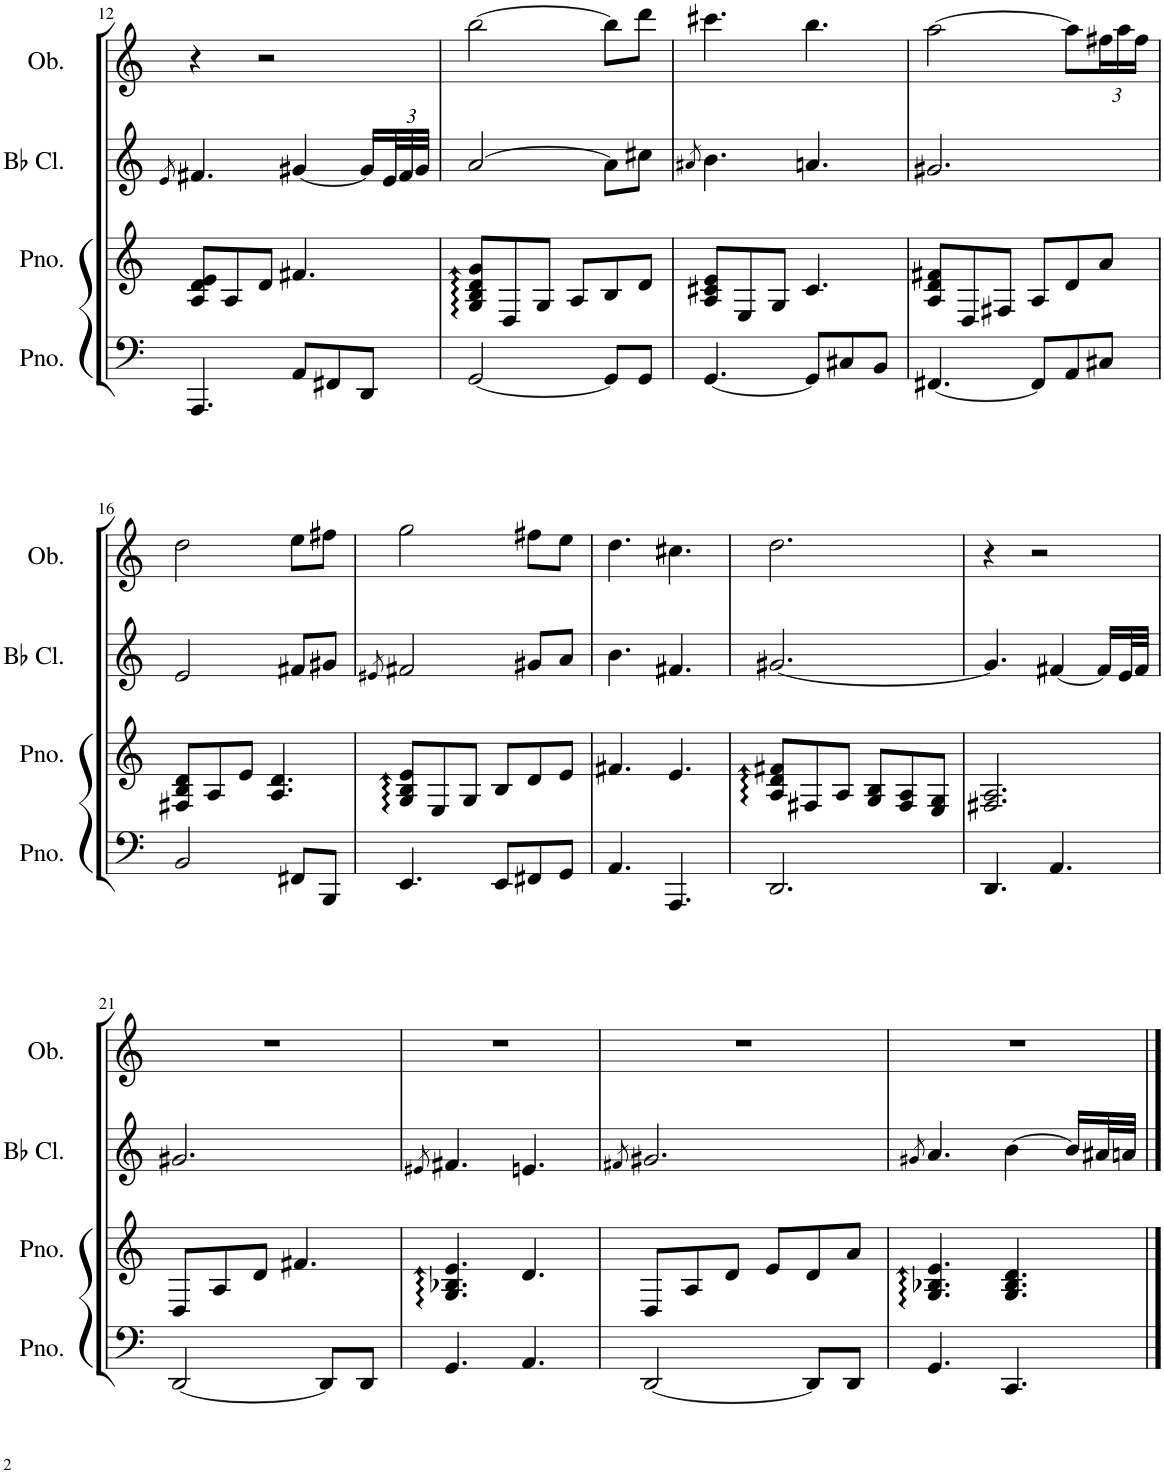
**kern	**kern	**kern	**kern
*part4	*part3	*part2	*part1
*staff4	*staff3	*staff2	*staff1
*I"Piano	*I"Piano	*I"Bb Clarinet	*I"Oboe
*I'Pno.	*I'Pno.	*I'Bb Cl.	*I'Ob.
!!LO:PB:g=z
*clefF4	*clefG2	*clefG2	*clefG2
*	*	*Trd1c2	*
*k[]	*k[]	*k[]	*k[]
*M6/8	*M6/8	*M6/8	*M6/8
=12	=12	=12	=12
.	.	8qe/	.
4.AAA/	8A/ 8d/ 8e/L	4.f#X/	4r
.	8A/	.	.
.	8d/J	.	2r
8AA/L	4.f#X/	[4g#X/	.
8FF#X/	.	.	.
8DD/J	.	16g#/LL]	.
*	*	*Xbrackettup	*
.	.	48e/L	.
.	.	48f#/	.
.	.	48g#/JJJ	.
=13	=13	=13	=13
[2GG/	8G/ 8B/ 8d/ 8g/L	[2a/	[2bb\
.	8D/	.	.
.	8G/J	.	.
.	8A/L	.	.
8GG/L]	8B/	8a\L]	8bb\L]
8GG/J	8d/J	8cc#X\J	8ddd\J
=14	=14	=14	=14
.	.	8qa#X/	.
[4.GG/	8A/ 8c#X/ 8e/L	4.b\	4.ccc#X\
.	8E/	.	.
.	8G/J	.	.
8GG/L]	4.c#/	4.an/	4.bb\
8C#X/	.	.	.
8BB/J	.	.	.
=15	=15	=15	=15
[4.FF#X/	8A/ 8d/ 8f#X/L	2.g#X/	[2aa\
.	8D/	.	.
.	8F#X/J	.	.
8FF#/L]	8A/L	.	.
8AA/	8d/	.	8aa\L]
*	*	*	*Xbrackettup
8C#X/J	8a/J	.	24ff#X\L
.	.	.	24aa\
.	.	.	24ff#\JJ
!!LO:LB:g=z
=16	=16	=16	=16
2BB/	8F#X/ 8B/ 8d/L	2e/	2dd\
.	8A/	.	.
.	8e/J	.	.
.	4.A/ 4.d/	.	.
8FF#X/L	.	8f#X/L	8ee\L
8BBB/J	.	8g#X/J	8ff#X\J
=17	=17	=17	=17
.	.	8qe#X/	.
4.EE/	8G/ 8B/ 8e/L	2f#X/	2gg\
.	8E/	.	.
.	8G/J	.	.
8EE/L	8B/L	.	.
8FF#X/	8d/	8g#X/L	8ff#X\L
8GG/J	8e/J	8a/J	8ee\J
=18	=18	=18	=18
4.AA/	4.f#X/	4.b\	4.dd\
4.AAA/	4.e/	4.f#X/	4.cc#X\
=19	=19	=19	=19
2.DD/	8A/ 8d/ 8f#X/L	[2.g#X/	2.dd\
.	8F#X/	.	.
.	8A/J	.	.
.	8G/ 8B/L	.	.
.	8F#/ 8A/	.	.
.	8E/ 8G/J	.	.
=20	=20	=20	=20
4.DD/	2.F#X/ 2.A/	4.g#/]	4r
.	.	.	2r
4.AA/	.	[4f#X/	.
.	.	16f#/LL]	.
.	.	32e/L	.
.	.	32f#/JJJ	.
!!LO:LB:g=z
=21	=21	=21	=21
[2DD/	8D/L	2.g#X/	2.r
.	8A/	.	.
.	8d/J	.	.
.	4.f#X/	.	.
8DD/L]	.	.	.
8DD/J	.	.	.
=22	=22	=22	=22
.	.	8qe#X/	.
4.GG/	4.G/ 4.B-X/ 4.e/	4.f#X/	2.r
4.AA/	4.d/	4.en/	.
=23	=23	=23	=23
.	.	8qf#X/	.
[2DD/	8D/L	2.g#X/	2.r
.	8A/	.	.
.	8d/J	.	.
.	8e/L	.	.
8DD/L]	8d/	.	.
8DD/J	8a/J	.	.
=24	=24	=24	=24
.	.	8qg#X/	.
4.GG/	4.G/ 4.B-X/ 4.e/	4.a/	2.r
4.CC/	4.G/ 4.B-/ 4.d/	[4b\	.
.	.	16b/LL]	.
.	.	32a#X/L	.
.	.	32an/JJJ	.
==	==	==	==
*-	*-	*-	*-
